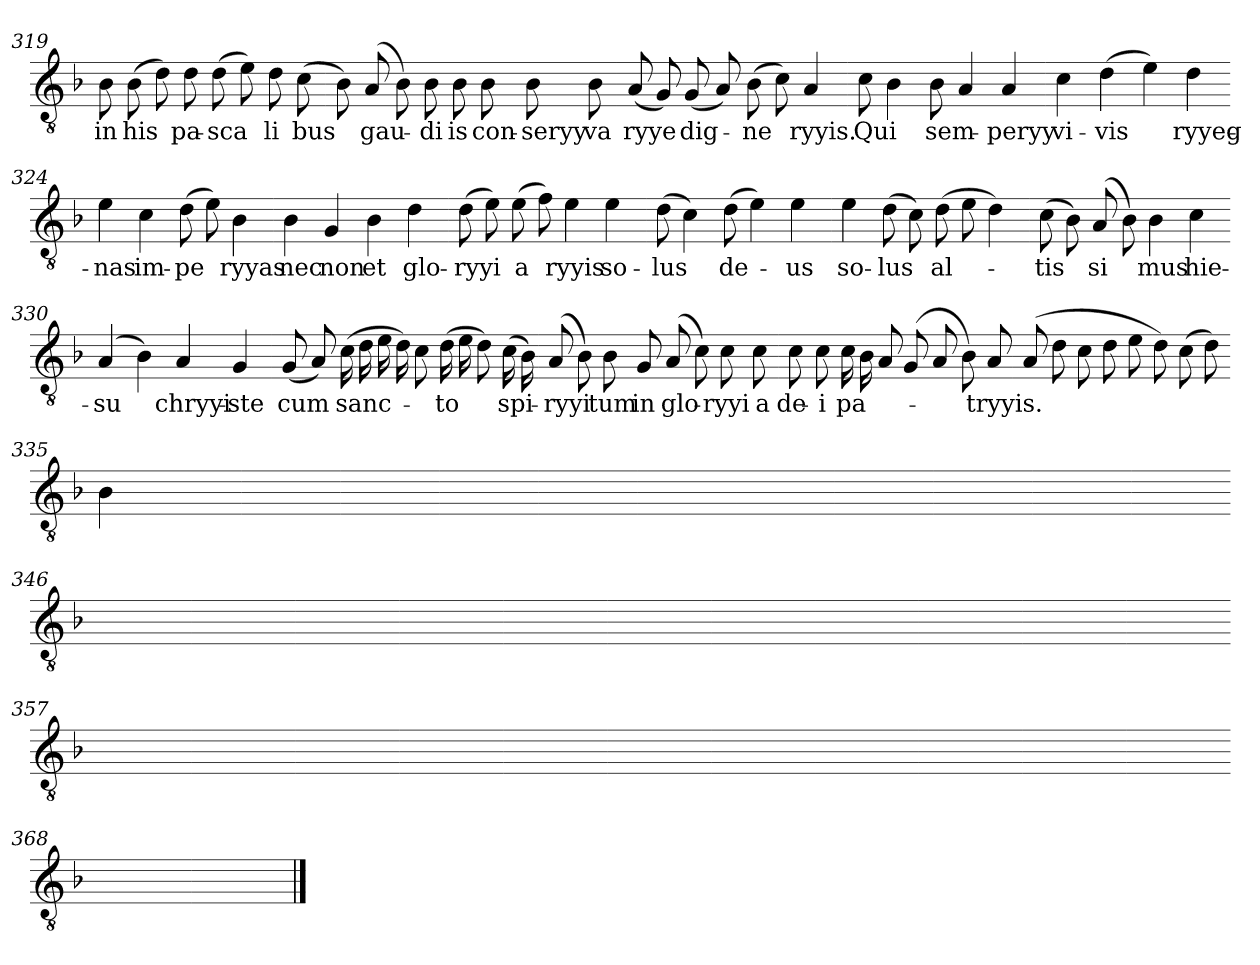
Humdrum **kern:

**kern	**text
*part1	*part1
*staff1	*staff1
*clefGv2	*
*k[b-]	*
=319	=319
8B-	in
(8B-	his
8d)	.
8d	pa-
(8d	sca
8e)	.
8d	li
(8c	-bus
=320-	=320-
8B-)	.
(8A	gau-
8B-)	.
8B-	di
8B-	-is
8B-	con-
8B-	seryy
8B-	va
=321-	=321-
(8A	-ryye
8G)	.
(8G	dig-
8A)	.
(8B-	ne
8c)	.
4A	-ryyis.
=322-	=322-
8c	Qui
4B-	.
8B-	sem-
4A	.
4A	-peryy
=323-	=323-
4c	vi-
(4d	-vis
4e)	.
4d	ryyeg-
=324-	=324-
4e	-nas
4c	im-
(8d	pe
8e)	.
4B-	-ryyas
=325-	=325-
4B-	nec
4G	non
4B-	et
4d	glo-
=326-	=326-
(8d	ryyi
8e)	.
(8e	a
8f)	.
4e	-ryyis
4e	so-
=327-	=327-
(8d	-lus
4c)	.
(8d	de-
4e)	.
4e	-us
=328-	=328-
4e	so-
(8d	-lus
8c)	.
(8d	al-
8e	.
4d)	.
=329-	=329-
(8c	tis
8B-)	.
(8A	si
8B-)	.
4B-	-mus
4c	hie-
=330-	=330-
(4A	-su
4B-)	.
4A	chryyi-
4G	-ste
=331-	=331-
(8G	cum
8A)	.
(16c	sanc-
16d	.
16e	.
16d)	.
8c	.
(16d	-to
16e	.
8d)	.
(16c	spi-
16B-)	.
=332-	=332-
(8A	ryyi
8B-)	.
8B-	-tum
8G	in
(8A	glo-
8c)	.
8c	ryyi
8c	-a
=333-	=333-
8c	de-
8c	-i
16c	pa-
16B-	.
8A	.
(8G	.
8A	.
8B-)	.
8A	-tryyis.
=334-	=334-
(8A	.
8d	.
8c	.
8d	.
8e	.
8d)	.
(8c	.
8d)	.
=335-	=335-
4B-	.
4ryy	.
2ryy	.
=336-	=336-
1ryy	.
=337-	=337-
1ryy	.
=338-	=338-
1ryy	.
=339-	=339-
1ryy	.
=340-	=340-
1ryy	.
=341-	=341-
1ryy	.
=342-	=342-
1ryy	.
=343-	=343-
1ryy	.
=344-	=344-
1ryy	.
=345-	=345-
1ryy	.
=346-	=346-
1ryy	.
=347-	=347-
1ryy	.
=348-	=348-
1ryy	.
=349-	=349-
1ryy	.
=350-	=350-
1ryy	.
=351-	=351-
1ryy	.
=352-	=352-
1ryy	.
=353-	=353-
1ryy	.
=354-	=354-
1ryy	.
=355-	=355-
1ryy	.
=356-	=356-
1ryy	.
=357-	=357-
1ryy	.
=358-	=358-
1ryy	.
=359-	=359-
1ryy	.
=360-	=360-
1ryy	.
=361-	=361-
1ryy	.
=362-	=362-
1ryy	.
=363-	=363-
1ryy	.
=364-	=364-
1ryy	.
=365-	=365-
1ryy	.
=366-	=366-
1ryy	.
=367-	=367-
1ryy	.
=368-	=368-
1ryy	.
=369-	=369-
1ryy	.
==	==
*-	*-
